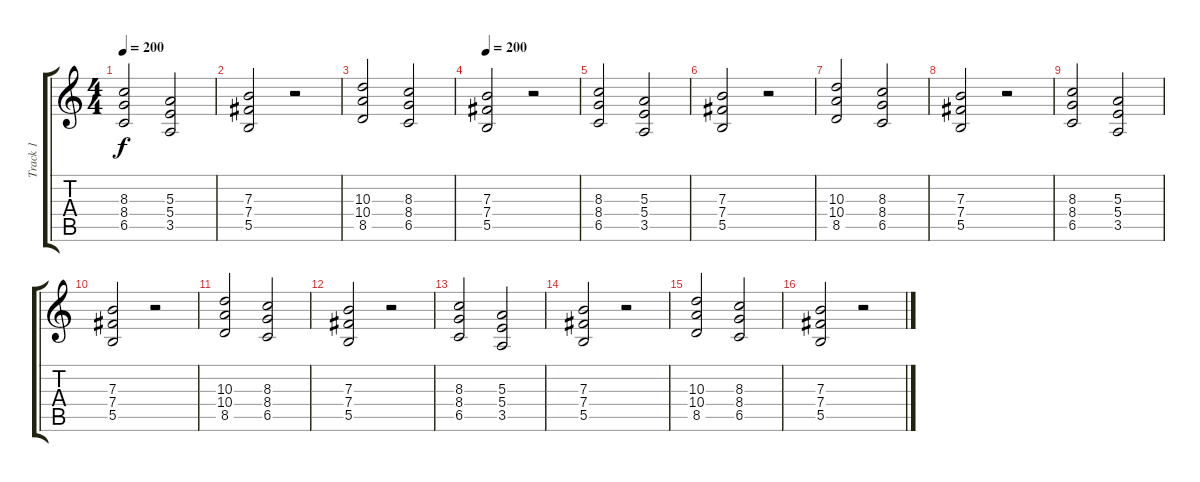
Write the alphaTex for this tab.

\track ("Track 1" "Track 1") {instrument distortionguitar}
\staff {score tabs}
\tuning (Db4 Ab3 E3 B2 Gb2 B1) {hide}
\ts (4 4)
\tempo 200
\clef g2
\ks c
(8.3 8.4 6.5).2{dy f} (5.3 5.4 3.5).2 |
(7.3 7.4 5.5).2 r.2 |
(10.3 10.4 8.5).2 (8.3 8.4 6.5).2 |
\tempo 200
(7.3 7.4 5.5).2 r.2 |
(8.3 8.4 6.5).2 (5.3 5.4 3.5).2 |
(7.3 7.4 5.5).2 r.2 |
(10.3 10.4 8.5).2 (8.3 8.4 6.5).2 |
(7.3 7.4 5.5).2 r.2 |
(8.3 8.4 6.5).2 (5.3 5.4 3.5).2 |
(7.3 7.4 5.5).2 r.2 |
(10.3 10.4 8.5).2 (8.3 8.4 6.5).2 |
(7.3 7.4 5.5).2 r.2 |
(8.3 8.4 6.5).2 (5.3 5.4 3.5).2 |
(7.3 7.4 5.5).2 r.2 |
(10.3 10.4 8.5).2 (8.3 8.4 6.5).2 |
(7.3 7.4 5.5).2 r.2
